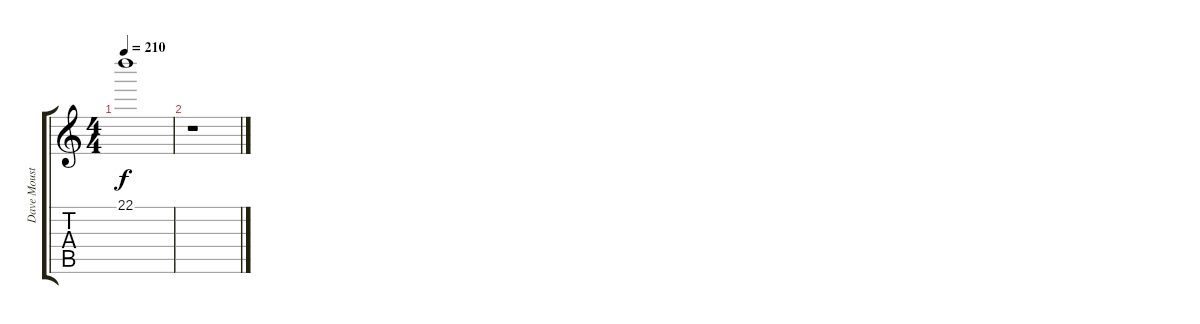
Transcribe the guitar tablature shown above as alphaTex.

\track ("Dave Moustaine" "Dave Moust") {instrument distortionguitar}
\staff {score tabs}
\tuning (E4 B3 G3 D3 A2 E2) {hide}
\ts (4 4)
\tempo 210
\clef g2
\ks c
22.1{t}.1{dy f} |
r.1
